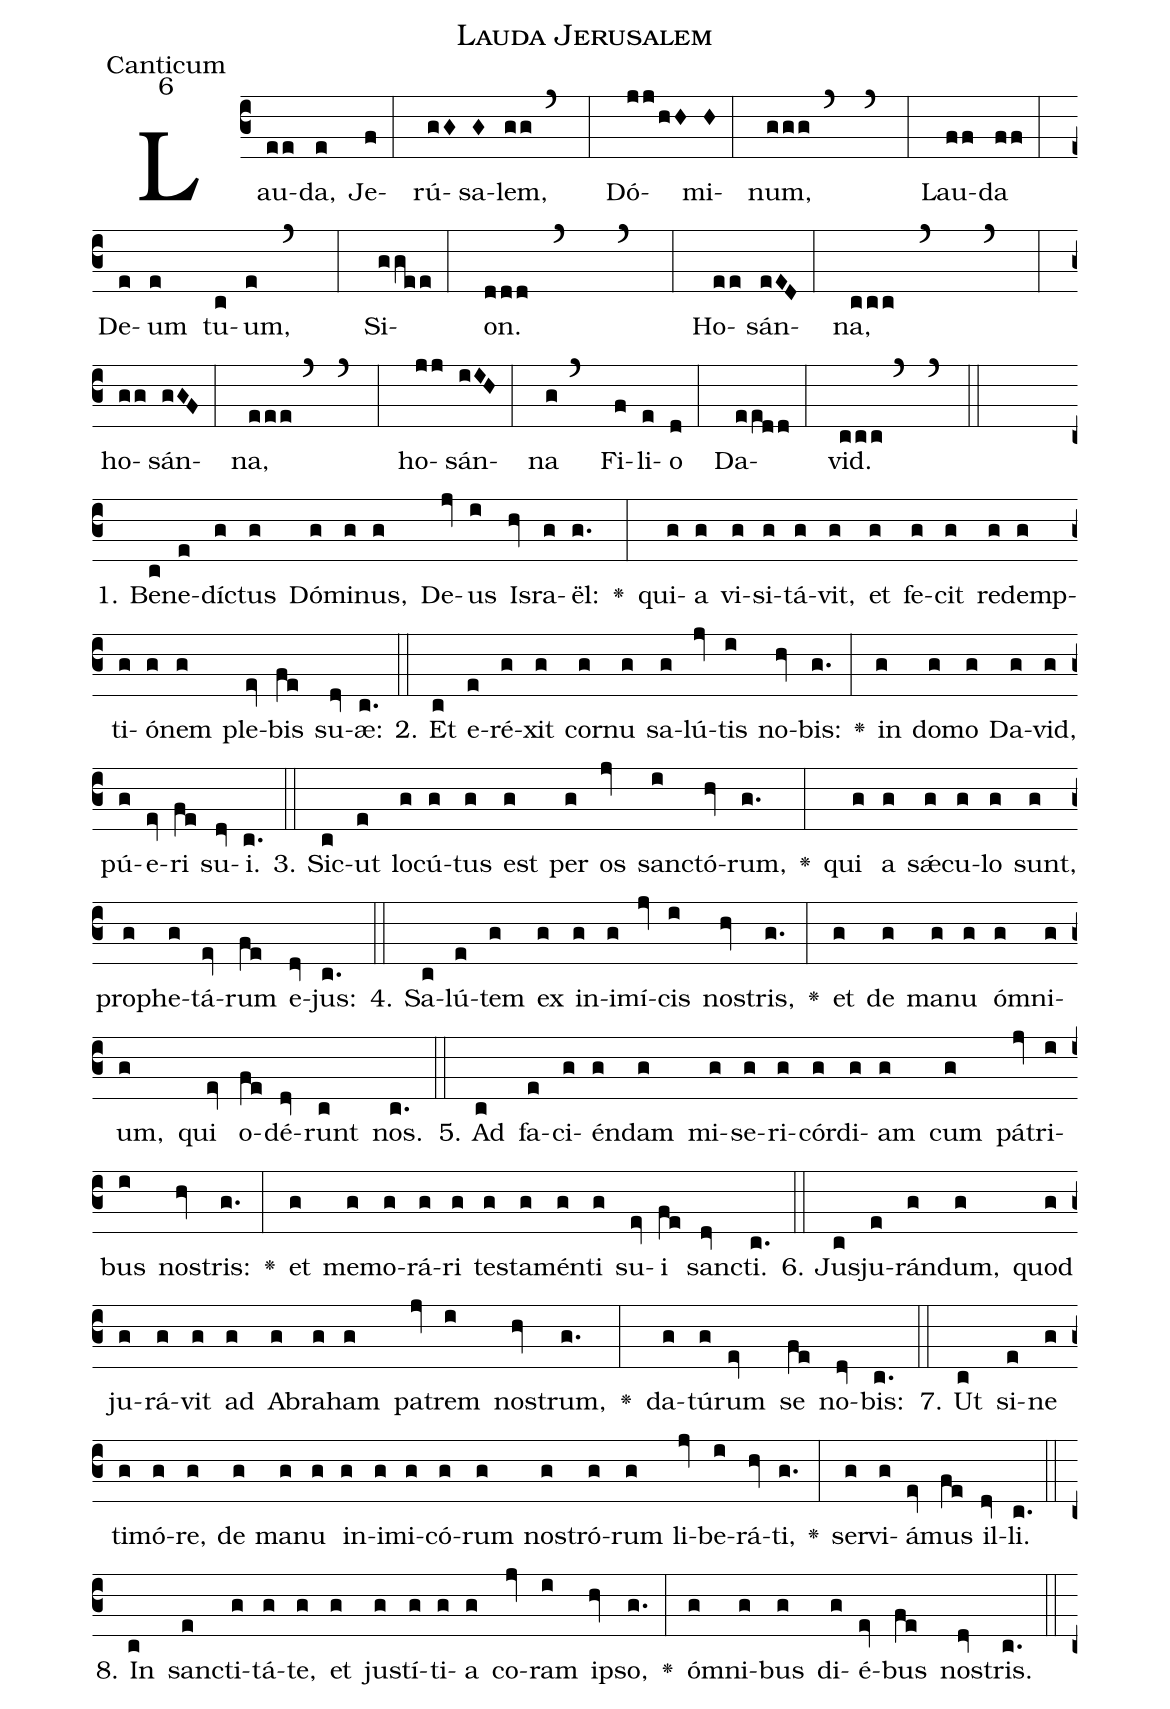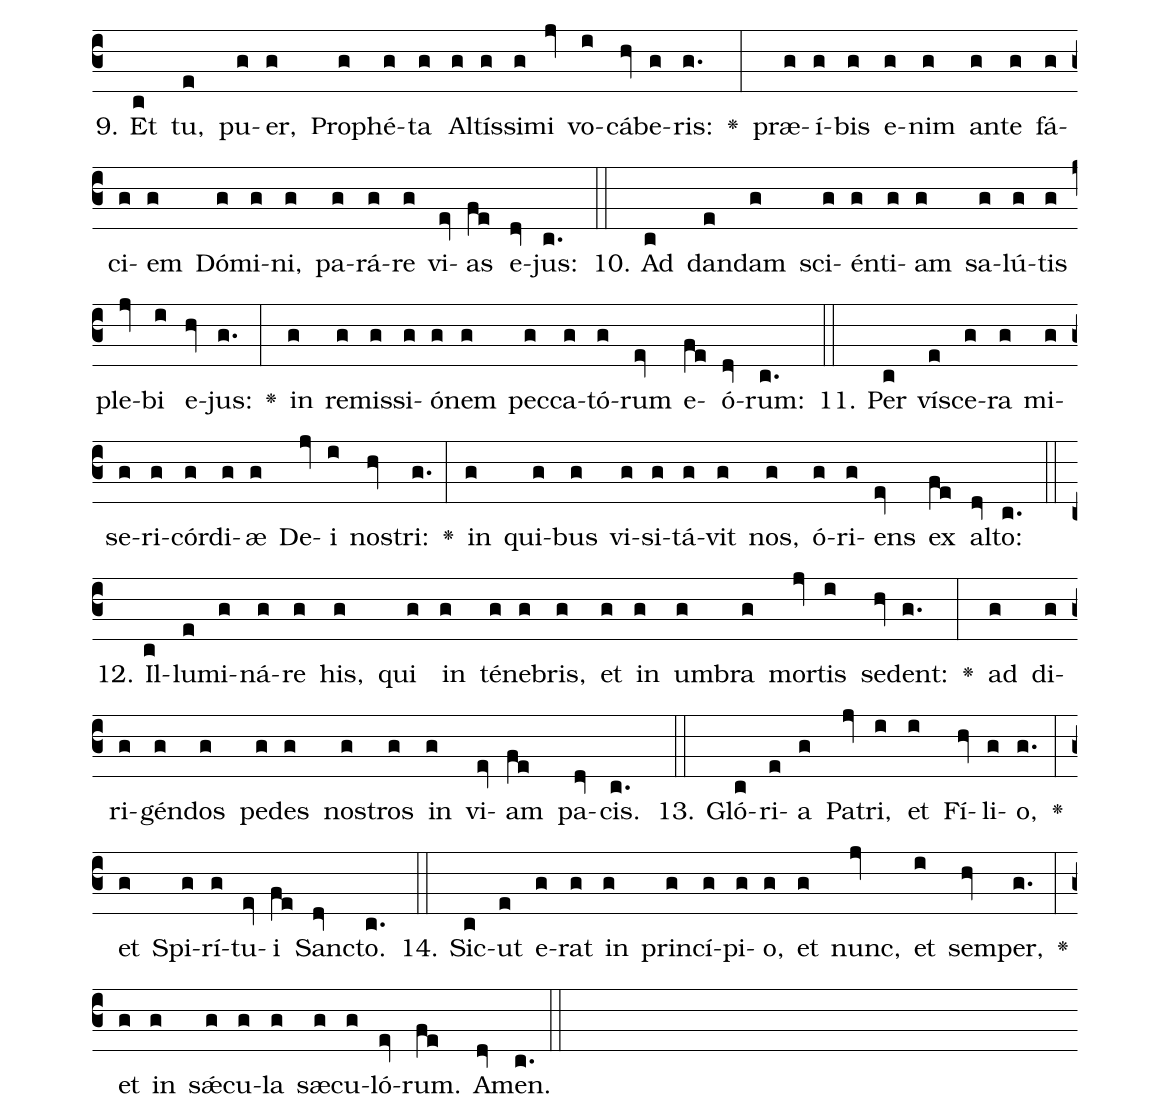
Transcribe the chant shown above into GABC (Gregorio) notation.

name:Lauda Jerusalem;
office-part:Canticum;
mode:6;
%%
Lau(ee)da,(e) Je(f:)rú(gG)sa(G)lem,(gg`:) Dó(jj/hH)mi(H:)num,(ggg``:) Lau(ff)da(ff:) De(e)um(e) tu(c)um,(e`:) Si(ggee:)on.(ddd``:) Ho(ee)sán(eED:)na,(ccc``:) ho(gg)sán(gGF:)na,(eee``:) ho(jj)sán(iIH:)na(g`) Fi(f)li(e)o(d:) Da(eedd:)vid.(ccc``::Z)
1. Be(c)ne(e)díc(g)tus(g) Dó(g)mi(g)nus,(g) De(jv)us(i) Is(hv)ra(g)ël:(g.) <v>\greheightstar</v>(:) qui(g)a(g) vi(g)si(g)tá(g)vit,(g) et(g) fe(g)cit(g) red(g)emp(g)ti(g)ó(g)nem(g) ple(ev)bis(fe) su(dv)æ:(c.) (::)
2. Et(c) e(e)ré(g)xit(g) cor(g)nu(g) sa(g)lú(jv)tis(i) no(hv)bis:(g.) <v>\greheightstar</v>(:) in(g) do(g)mo(g) Da(g)vid,(g) pú(g)e(ev)ri(fe) su(dv)i.(c.) (::)
3. Sic(c)ut(e) lo(g)cú(g)tus(g) est(g) per(g) os(jv) sanc(i)tó(hv)rum,(g.) <v>\greheightstar</v>(:) qui(g) a(g) sǽ(g)cu(g)lo(g) sunt,(g) pro(g)phe(g)tá(ev)rum(fe) e(dv)jus:(c.) (::)
4. Sa(c)lú(e)tem(g) ex(g) in(g)i(g)mí(jv)cis(i) nos(hv)tris,(g.) <v>\greheightstar</v>(:) et(g) de(g) ma(g)nu(g) óm(g)ni(g)um,(g) qui(ev) o(fe)dé(dv)runt(c) nos.(c.) (::)
5. Ad(c) fa(e)ci(g)én(g)dam(g) mi(g)se(g)ri(g)cór(g)di(g)am(g) cum(g) pá(jv)tri(i)bus(i) nos(hv)tris:(g.) <v>\greheightstar</v>(:) et(g) me(g)mo(g)rá(g)ri(g) tes(g)ta(g)mén(g)ti(g) su(ev)i(fe) sanc(dv)ti.(c.) (::)
6. Ju(c)sju(e)rán(g)dum,(g) quod(g) ju(g)rá(g)vit(g) ad(g) A(g)bra(g)ham(g) pa(jv)trem(i) nos(hv)trum,(g.) <v>\greheightstar</v>(:) da(g)tú(g)rum(ev) se(fe) no(dv)bis:(c.) (::)
7. Ut(c) si(e)ne(g) ti(g)mó(g)re,(g) de(g) ma(g)nu(g) in(g)i(g)mi(g)có(g)rum(g) nos(g)tró(g)rum(g) li(jv)be(i)rá(hv)ti,(g.) <v>\greheightstar</v>(:) ser(g)vi(g)á(ev)mus(fe) il(dv)li.(c.) (::)
8. In(c) sanc(e)ti(g)tá(g)te,(g) et(g) jus(g)tí(g)ti(g)a(g) co(jv)ram(i) ip(hv)so,(g.) <v>\greheightstar</v>(:) óm(g)ni(g)bus(g) di(g)é(ev)bus(fe) nos(dv)tris.(c.) (::)
9. Et(c) tu,(e) pu(g)er,(g) Pro(g)phé(g)ta(g) Al(g)tís(g)si(g)mi(jv) vo(i)cá(hv)be(g)ris:(g.) <v>\greheightstar</v>(:) præ(g)í(g)bis(g) e(g)nim(g) an(g)te(g) fá(g)ci(g)em(g) Dó(g)mi(g)ni,(g) pa(g)rá(g)re(g) vi(ev)as(fe) e(dv)jus:(c.) (::)
10. Ad(c) dan(e)dam(g) sci(g)én(g)ti(g)am(g) sa(g)lú(g)tis(g) ple(jv)bi(i) e(hv)jus:(g.) <v>\greheightstar</v>(:) in(g) re(g)mis(g)si(g)ó(g)nem(g) pec(g)ca(g)tó(g)rum(ev) e(fe)ó(dv)rum:(c.) (::)
11. Per(c) ví(e)sce(g)ra(g) mi(g)se(g)ri(g)cór(g)di(g)æ(g) De(jv)i(i) nos(hv)tri:(g.) <v>\greheightstar</v>(:) in(g) qui(g)bus(g) vi(g)si(g)tá(g)vit(g) nos,(g) ó(g)ri(g)ens(ev) ex(fe) al(dv)to:(c.) (::)
12. Il(c)lu(e)mi(g)ná(g)re(g) his,(g) qui(g) in(g) té(g)ne(g)bris,(g) et(g) in(g) um(g)bra(g) mor(jv)tis(i) se(hv)dent:(g.) <v>\greheightstar</v>(:) ad(g) di(g)ri(g)gén(g)dos(g) pe(g)des(g) nos(g)tros(g) in(g) vi(ev)am(fe) pa(dv)cis.(c.) (::)
13. Gló(c)ri(e)a(g) Pa(jv)tri,(i) et(i) Fí(hv)li(g)o,(g.) <v>\greheightstar</v>(:) et(g) Spi(g)rí(g)tu(ev)i(fe) Sanc(dv)to.(c.) (::)
14. Sic(c)ut(e) e(g)rat(g) in(g) prin(g)cí(g)pi(g)o,(g) et(g) nunc,(jv) et(i) sem(hv)per,(g.) <v>\greheightstar</v>(:) et(g) in(g) sǽ(g)cu(g)la(g) sæ(g)cu(g)ló(ev)rum.(fe) A(dv)men.(c.) (::)
